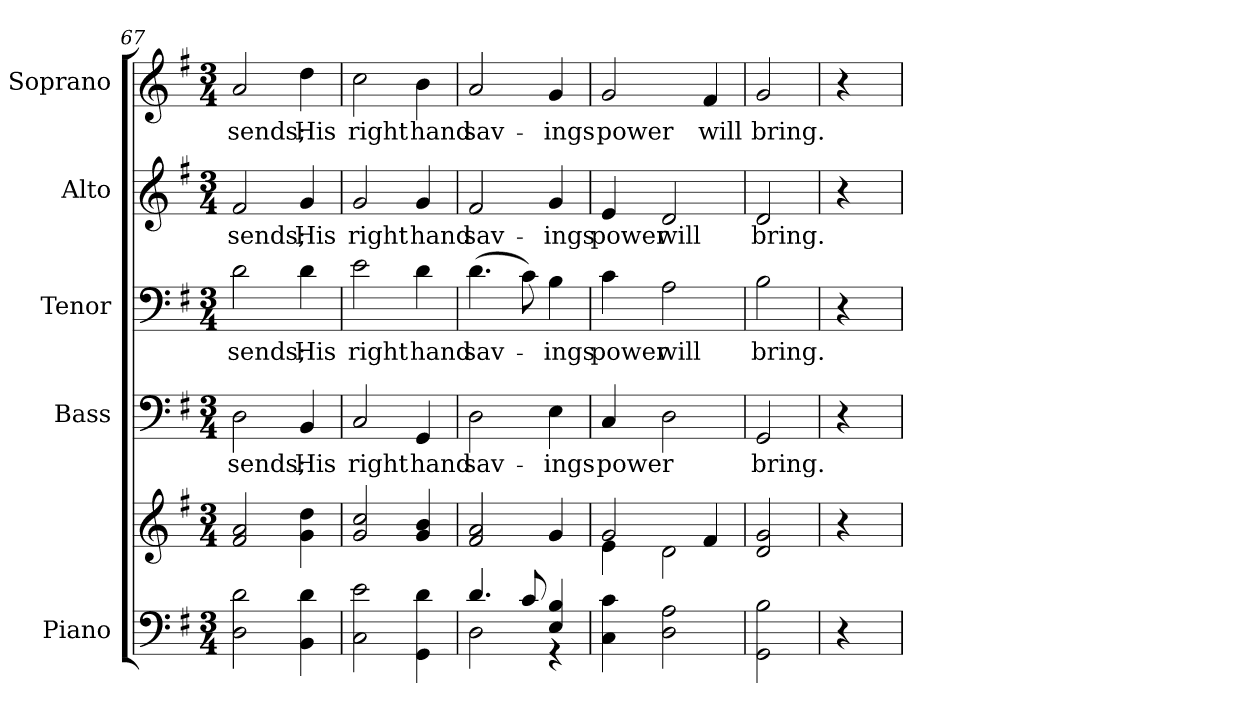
**kern	**kern	**kern	**text	**kern	**text	**kern	**text	**kern	**text
*part5	*part5	*part4	*part4	*part3	*part3	*part2	*part2	*part1	*part1
*staff6	*staff5	*staff4	*staff4	*staff3	*staff3	*staff2	*staff2	*staff1	*staff1
*I"Piano	*	*I"Bass	*	*I"Tenor	*	*I"Alto	*	*I"Soprano	*
*I'Pno.	*	*I'B.	*	*I'T.	*	*I'A.	*	*I'S.	*
*clefF4	*clefG2	*clefF4	*	*clefF4	*	*clefG2	*	*clefG2	*
*k[f#]	*k[f#]	*k[f#]	*	*k[f#]	*	*k[f#]	*	*k[f#]	*
*G:	*G:	*G:	*	*G:	*	*G:	*	*G:	*
*M3/4	*M3/4	*M3/4	*	*M3/4	*	*M3/4	*	*M3/4	*
=67	=67	=67	=67	=67	=67	=67	=67	=67	=67
!	!	!	!LO:LY:b:color=#000000	!	!	!	!	!	!
!	!	!	!	!	!LO:LY:b:color=#000000	!	!	!	!
!	!	!	!	!	!	!	!LO:LY:b:color=#000000	!	!
!	!	!	!	!	!	!	!	!	!LO:LY:b:color=#000000
2Di\ 2di	2f#i/ 2ai	2Di\	sends;	2di\	sends;	2f#i/	sends;	2ai/	sends;
!	!	!	!LO:LY:b:color=#000000	!	!	!	!	!	!
!	!	!	!	!	!LO:LY:b:color=#000000	!	!	!	!
!	!	!	!	!	!	!	!LO:LY:b:color=#000000	!	!
!	!	!	!	!	!	!	!	!	!LO:LY:b:color=#000000
4BBi\ 4di	4gi\ 4ddi	4BBi/	His	4di\	His	4gi/	His	4ddi\	His
!!LO:PB:g=z
=68	=68	=68	=68	=68	=68	=68	=68	=68	=68
!	!	!	!LO:LY:b:color=#000000	!	!	!	!	!	!
!	!	!	!	!	!LO:LY:b:color=#000000	!	!	!	!
!	!	!	!	!	!	!	!LO:LY:b:color=#000000	!	!
!	!	!	!	!	!	!	!	!	!LO:LY:b:color=#000000
2Ci\ 2ei	2gi/ 2cci	2Ci/	right	2ei\	right	2gi/	right	2cci\	right
!	!	!	!LO:LY:b:color=#000000	!	!	!	!	!	!
!	!	!	!	!	!LO:LY:b:color=#000000	!	!	!	!
!	!	!	!	!	!	!	!LO:LY:b:color=#000000	!	!
!	!	!	!	!	!	!	!	!	!LO:LY:b:color=#000000
4GGi\ 4di	4gi/ 4bi	4GGi/	hand	4di\	hand	4gi/	hand	4bi\	hand
=69	=69	=69	=69	=69	=69	=69	=69	=69	=69
*^	*	*	*	*	*	*	*	*	*
!	!	!	!	!LO:LY:b:color=#000000	!	!	!	!	!	!
!	!	!	!	!	!	!LO:LY:b:color=#000000	!	!	!	!
!	!	!	!	!	!	!	!	!LO:LY:b:color=#000000	!	!
!	!	!	!	!	!	!	!	!	!	!LO:LY:b:color=#000000
4.di/	2Di\	2f#i/ 2ai	2Di\	sav-	(4.di\	sav-	2f#i/	sav-	2ai/	sav-
8ci/	.	.	.	.	8ci\)	.	.	.	.	.
!	!	!	!	!LO:LY:b:color=#000000	!	!	!	!	!	!
!	!	!	!	!	!	!LO:LY:b:color=#000000	!	!	!	!
!	!	!	!	!	!	!	!	!LO:LY:b:color=#000000	!	!
!	!	!	!	!	!	!	!	!	!	!LO:LY:b:color=#000000
4Ei/ 4Bi	4r	4gi/	4Ei\	-ings	4Bi\	-ings	4gi/	-ings	4gi/	-ings
*v	*v	*	*	*	*	*	*	*	*	*
!!LO:PB:g=z
=70	=70	=70	=70	=70	=70	=70	=70	=70	=70
*	*^	*	*	*	*	*	*	*	*
*^	*	*	*	*	*	*	*	*	*	*
!	!	!	!	!	!LO:LY:b:color=#000000	!	!	!	!	!	!
*v	*v	*	*	*	*	*	*	*	*	*	*
*^	*	*	*	*	*	*	*	*	*	*
!	!	!	!	!	!	!	!LO:LY:b:color=#000000	!	!	!	!
*v	*v	*	*	*	*	*	*	*	*	*	*
*^	*	*	*	*	*	*	*	*	*	*
!	!	!	!	!	!	!	!	!	!LO:LY:b:color=#000000	!	!
*v	*v	*	*	*	*	*	*	*	*	*	*
*^	*	*	*	*	*	*	*	*	*	*
!	!	!	!	!	!	!	!	!	!	!	!LO:LY:b:color=#000000
*v	*v	*	*	*	*	*	*	*	*	*	*
4Ci\ 4ci	2gi/	4ei\	4Ci/	power	4ci\	power	4ei/	power	2gi/	power
!	!	!	!	!	!	!LO:LY:b:color=#000000	!	!	!	!
!	!	!	!	!	!	!	!	!LO:LY:b:color=#000000	!	!
2Di\ 2Ai	.	2di\	2Di\	.	2Ai\	will	2di/	will	.	.
!	!	!	!	!	!	!	!	!	!	!LO:LY:b:color=#000000
.	4f#i/	.	.	.	.	.	.	.	4f#i/	will
*	*v	*v	*	*	*	*	*	*	*	*
=71	=71	=71	=71	=71	=71	=71	=71	=71	=71
!	!	!	!LO:LY:b:color=#000000	!	!	!	!	!	!
!	!	!	!	!	!LO:LY:b:color=#000000	!	!	!	!
!	!	!	!	!	!	!	!LO:LY:b:color=#000000	!	!
!	!	!	!	!	!	!	!	!	!LO:LY:b:color=#000000
2GGi\ 2Bi	2di/ 2gi	2GGi/	bring.	2Bi\	bring.	2di/	bring.	2gi/	bring.
!!LO:PB:g=z
=72	=72	=72	=72	=72	=72	=72	=72	=72	=72
4r	4r	4r	.	4r	.	4r	.	4r	.
=	=	=	=	=	=	=	=	=	=
*-	*-	*-	*-	*-	*-	*-	*-	*-	*-
